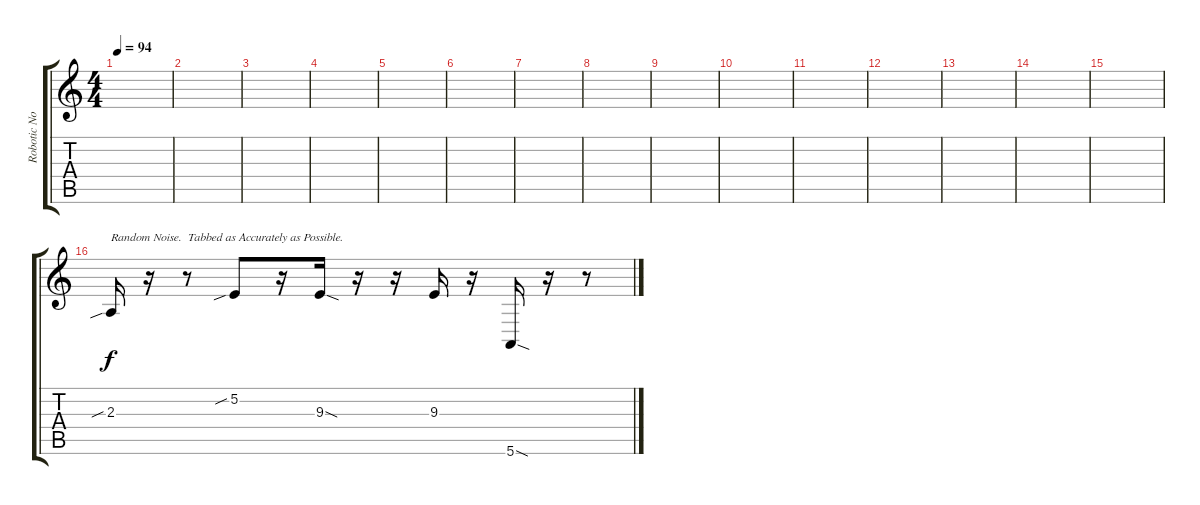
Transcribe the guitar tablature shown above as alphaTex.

\track ("Robotic Noise" "Robotic No") {instrument lead1square}
\staff {score tabs}
\tuning (E4 B3 G3 D3 A2 E2) {hide}
\ts (4 4)
\tempo 94
\clef g2
\ks c
|
|
|
|
|
|
|
|
|
|
|
|
|
|
|
2.3{sib}.16{txt "Random Noise.  Tabbed as Accurately as Possible."} r.16 r.8 5.2{sib}.8 r.16 9.3{sod}.16 r.16 r.16 9.3.16 r.16 5.6{sod}.16 r.16 r.8
